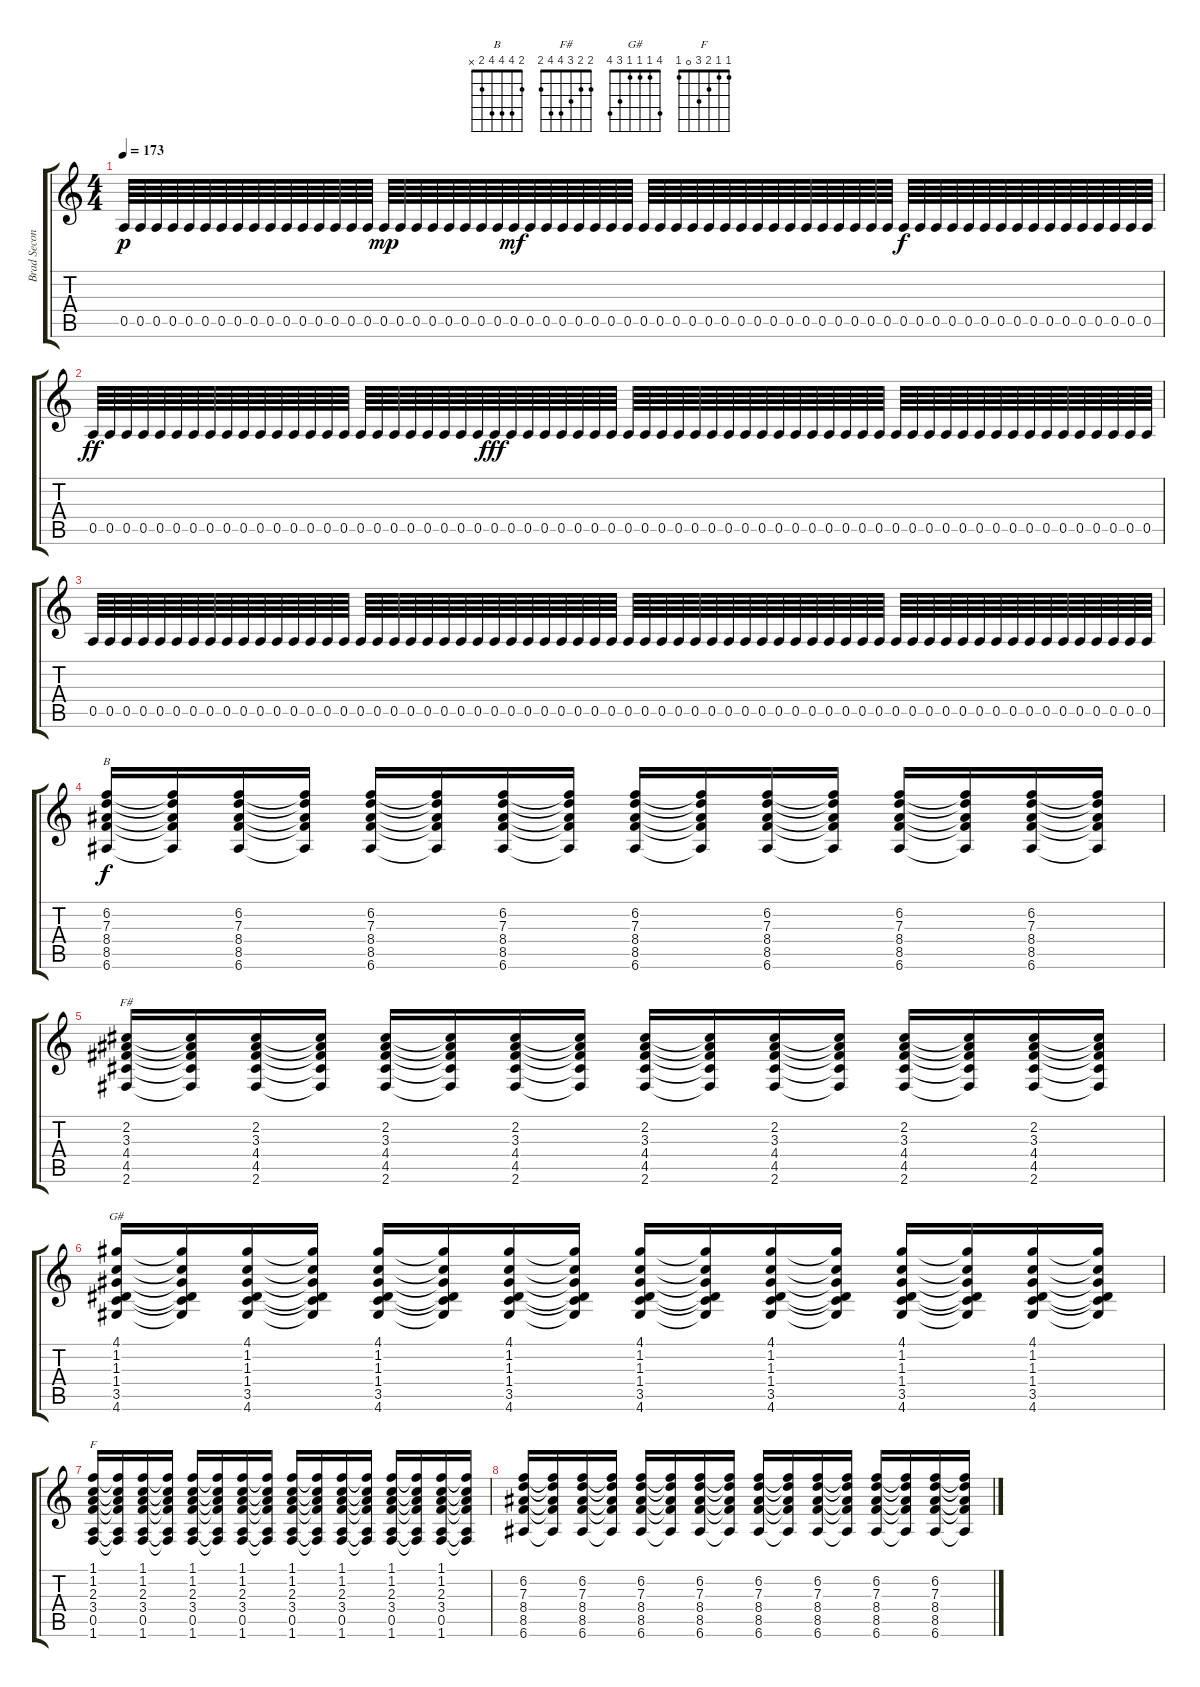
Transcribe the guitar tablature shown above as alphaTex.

\track ("Brad Second Guitar" "Brad Secon") {instrument electricguitarjazz}
\staff {score tabs}
\tuning (E4 B3 G3 D3 A2 E2) {hide}
\chord ("B" 2 4 4 4 2 x)
\chord ("F#" 2 2 3 4 4 2)
\chord ("G#" 4 1 1 1 3 4)
\chord ("F" 1 1 2 3 0 1)
\ts (4 4)
\tempo 173
\clef g2
\ks c
0.5.64{dy p} 0.5.64 0.5.64 0.5.64 0.5.64 0.5.64 0.5.64 0.5.64 0.5.64 0.5.64 0.5.64 0.5.64 0.5.64 0.5.64 0.5.64 0.5.64 0.5.64{dy mp} 0.5.64 0.5.64 0.5.64 0.5.64 0.5.64 0.5.64 0.5.64 0.5.64{dy mf} 0.5.64 0.5.64 0.5.64 0.5.64 0.5.64 0.5.64 0.5.64 0.5.64 0.5.64 0.5.64 0.5.64 0.5.64 0.5.64 0.5.64 0.5.64 0.5.64 0.5.64 0.5.64 0.5.64 0.5.64 0.5.64 0.5.64 0.5.64 0.5.64{dy f} 0.5.64 0.5.64 0.5.64 0.5.64 0.5.64 0.5.64 0.5.64 0.5.64 0.5.64 0.5.64 0.5.64 0.5.64 0.5.64 0.5.64 0.5.64 |
0.5.64{dy ff} 0.5.64 0.5.64 0.5.64 0.5.64 0.5.64 0.5.64 0.5.64 0.5.64 0.5.64 0.5.64 0.5.64 0.5.64 0.5.64 0.5.64 0.5.64 0.5.64 0.5.64 0.5.64 0.5.64 0.5.64 0.5.64 0.5.64 0.5.64 0.5.64{dy fff} 0.5.64 0.5.64 0.5.64 0.5.64 0.5.64 0.5.64 0.5.64 0.5.64 0.5.64 0.5.64 0.5.64 0.5.64 0.5.64 0.5.64 0.5.64 0.5.64 0.5.64 0.5.64 0.5.64 0.5.64 0.5.64 0.5.64 0.5.64 0.5.64 0.5.64 0.5.64 0.5.64 0.5.64 0.5.64 0.5.64 0.5.64 0.5.64 0.5.64 0.5.64 0.5.64 0.5.64 0.5.64 0.5.64 0.5.64 |
0.5.64 0.5.64 0.5.64 0.5.64 0.5.64 0.5.64 0.5.64 0.5.64 0.5.64 0.5.64 0.5.64 0.5.64 0.5.64 0.5.64 0.5.64 0.5.64 0.5.64 0.5.64 0.5.64 0.5.64 0.5.64 0.5.64 0.5.64 0.5.64 0.5.64 0.5.64 0.5.64 0.5.64 0.5.64 0.5.64 0.5.64 0.5.64 0.5.64 0.5.64 0.5.64 0.5.64 0.5.64 0.5.64 0.5.64 0.5.64 0.5.64 0.5.64 0.5.64 0.5.64 0.5.64 0.5.64 0.5.64 0.5.64 0.5.64 0.5.64 0.5.64 0.5.64 0.5.64 0.5.64 0.5.64 0.5.64 0.5.64 0.5.64 0.5.64 0.5.64 0.5.64 0.5.64 0.5.64 0.5.64 |
(6.2 7.3 8.4 8.5 6.6).16{ch "B" dy f instrument distortionguitar} (6.2{t} 7.3{t} 8.4{t} 8.5{t} 6.6{t}).16 (6.2 7.3 8.4 8.5 6.6).16 (6.2{t} 7.3{t} 8.4{t} 8.5{t} 6.6{t}).16 (6.2 7.3 8.4 8.5 6.6).16 (6.2{t} 7.3{t} 8.4{t} 8.5{t} 6.6{t}).16 (6.2 7.3 8.4 8.5 6.6).16 (6.2{t} 7.3{t} 8.4{t} 8.5{t} 6.6{t}).16 (6.2 7.3 8.4 8.5 6.6).16 (6.2{t} 7.3{t} 8.4{t} 8.5{t} 6.6{t}).16 (6.2 7.3 8.4 8.5 6.6).16 (6.2{t} 7.3{t} 8.4{t} 8.5{t} 6.6{t}).16 (6.2 7.3 8.4 8.5 6.6).16 (6.2{t} 7.3{t} 8.4{t} 8.5{t} 6.6{t}).16 (6.2 7.3 8.4 8.5 6.6).16 (6.2{t} 7.3{t} 8.4{t} 8.5{t} 6.6{t}).16 |
(2.2 3.3 4.4 4.5 2.6).16{ch "F#"} (2.2{t} 3.3{t} 4.4{t} 4.5{t} 2.6{t}).16 (2.2 3.3 4.4 4.5 2.6).16 (2.2{t} 3.3{t} 4.4{t} 4.5{t} 2.6{t}).16 (2.2 3.3 4.4 4.5 2.6).16 (2.2{t} 3.3{t} 4.4{t} 4.5{t} 2.6{t}).16 (2.2 3.3 4.4 4.5 2.6).16 (2.2{t} 3.3{t} 4.4{t} 4.5{t} 2.6{t}).16 (2.2 3.3 4.4 4.5 2.6).16 (2.2{t} 3.3{t} 4.4{t} 4.5{t} 2.6{t}).16 (2.2 3.3 4.4 4.5 2.6).16 (2.2{t} 3.3{t} 4.4{t} 4.5{t} 2.6{t}).16 (2.2 3.3 4.4 4.5 2.6).16 (2.2{t} 3.3{t} 4.4{t} 4.5{t} 2.6{t}).16 (2.2 3.3 4.4 4.5 2.6).16 (2.2{t} 3.3{t} 4.4{t} 4.5{t} 2.6{t}).16 |
(4.1 1.2 1.3 1.4 3.5 4.6).16{ch "G#"} (4.1{t} 1.2{t} 1.3{t} 1.4{t} 3.5{t} 4.6{t}).16 (4.1 1.2 1.3 1.4 3.5 4.6).16 (4.1{t} 1.2{t} 1.3{t} 1.4{t} 3.5{t} 4.6{t}).16 (4.1 1.2 1.3 1.4 3.5 4.6).16 (4.1{t} 1.2{t} 1.3{t} 1.4{t} 3.5{t} 4.6{t}).16 (4.1 1.2 1.3 1.4 3.5 4.6).16 (4.1{t} 1.2{t} 1.3{t} 1.4{t} 3.5{t} 4.6{t}).16 (4.1 1.2 1.3 1.4 3.5 4.6).16 (4.1{t} 1.2{t} 1.3{t} 1.4{t} 3.5{t} 4.6{t}).16 (4.1 1.2 1.3 1.4 3.5 4.6).16 (4.1{t} 1.2{t} 1.3{t} 1.4{t} 3.5{t} 4.6{t}).16 (4.1 1.2 1.3 1.4 3.5 4.6).16 (4.1{t} 1.2{t} 1.3{t} 1.4{t} 3.5{t} 4.6{t}).16 (4.1 1.2 1.3 1.4 3.5 4.6).16 (4.1{t} 1.2{t} 1.3{t} 1.4{t} 3.5{t} 4.6{t}).16 |
(1.1 1.2 2.3 3.4 0.5 1.6).16{ch "F"} (1.1{t} 1.2{t} 2.3{t} 3.4{t} 0.5{t} 1.6{t}).16 (1.1 1.2 2.3 3.4 0.5 1.6).16 (1.1{t} 1.2{t} 2.3{t} 3.4{t} 0.5{t} 1.6{t}).16 (1.1 1.2 2.3 3.4 0.5 1.6).16 (1.1{t} 1.2{t} 2.3{t} 3.4{t} 0.5{t} 1.6{t}).16 (1.1 1.2 2.3 3.4 0.5 1.6).16 (1.1{t} 1.2{t} 2.3{t} 3.4{t} 0.5{t} 1.6{t}).16 (1.1 1.2 2.3 3.4 0.5 1.6).16 (1.1{t} 1.2{t} 2.3{t} 3.4{t} 0.5{t} 1.6{t}).16 (1.1 1.2 2.3 3.4 0.5 1.6).16 (1.1{t} 1.2{t} 2.3{t} 3.4{t} 0.5{t} 1.6{t}).16 (1.1 1.2 2.3 3.4 0.5 1.6).16 (1.1{t} 1.2{t} 2.3{t} 3.4{t} 0.5{t} 1.6{t}).16 (1.1 1.2 2.3 3.4 0.5 1.6).16 (1.1{t} 1.2{t} 2.3{t} 3.4{t} 0.5{t} 1.6{t}).16 |
(6.2 7.3 8.4 8.5 6.6).16 (6.2{t} 7.3{t} 8.4{t} 8.5{t} 6.6{t}).16 (6.2 7.3 8.4 8.5 6.6).16 (6.2{t} 7.3{t} 8.4{t} 8.5{t} 6.6{t}).16 (6.2 7.3 8.4 8.5 6.6).16 (6.2{t} 7.3{t} 8.4{t} 8.5{t} 6.6{t}).16 (6.2 7.3 8.4 8.5 6.6).16 (6.2{t} 7.3{t} 8.4{t} 8.5{t} 6.6{t}).16 (6.2 7.3 8.4 8.5 6.6).16 (6.2{t} 7.3{t} 8.4{t} 8.5{t} 6.6{t}).16 (6.2 7.3 8.4 8.5 6.6).16 (6.2{t} 7.3{t} 8.4{t} 8.5{t} 6.6{t}).16 (6.2 7.3 8.4 8.5 6.6).16 (6.2{t} 7.3{t} 8.4{t} 8.5{t} 6.6{t}).16 (6.2 7.3 8.4 8.5 6.6).16 (6.2{t} 7.3{t} 8.4{t} 8.5{t} 6.6{t}).16
